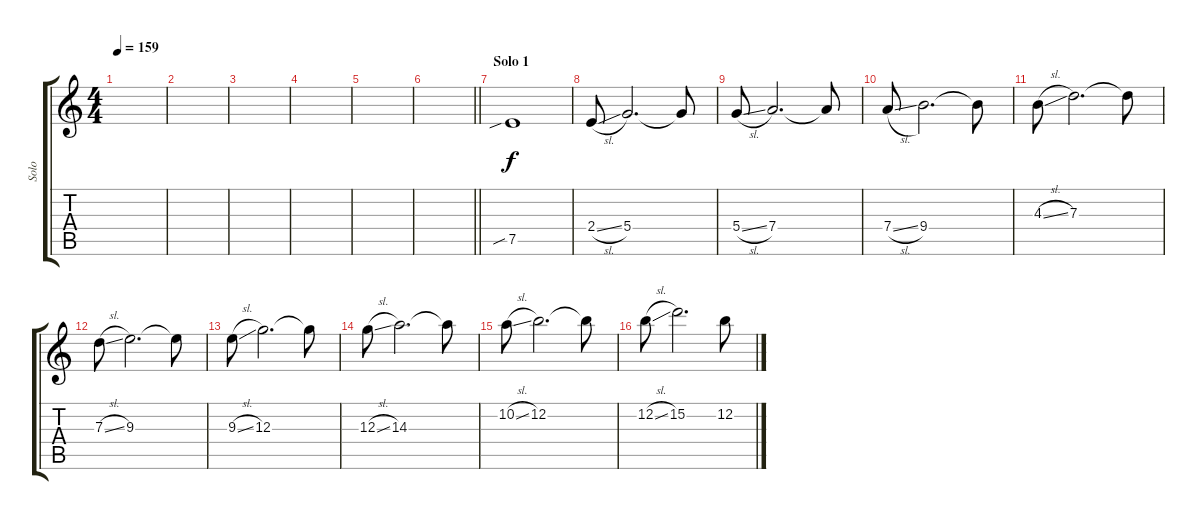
\track ("Solo" "Solo") {instrument distortionguitar}
\staff {score tabs}
\tuning (E4 B3 G3 D3 A2 E2) {hide}
\ts (4 4)
\tempo 159
\clef g2
\ks c
|
|
|
|
|
\barLineRight lightlight
|
\section ("" "Solo 1")
7.5{sib}.1 |
2.4{sl}.8 5.4.2{d} 5.4{t}.8 |
5.4{sl}.8 7.4.2{d} 7.4{t}.8 |
7.4{sl}.8 9.4.2{d} 9.4{t}.8 |
4.3{sl}.8 7.3.2{d} 7.3{t}.8 |
7.3{sl}.8 9.3.2{d} 9.3{t}.8 |
9.3{sl}.8 12.3.2{d} 12.3{t}.8 |
12.3{sl}.8 14.3.2{d} 14.3{t}.8 |
10.2{sl}.8 12.2.2{d} 12.2{t}.8 |
12.2{sl}.8 15.2.2{d} 12.2.8
